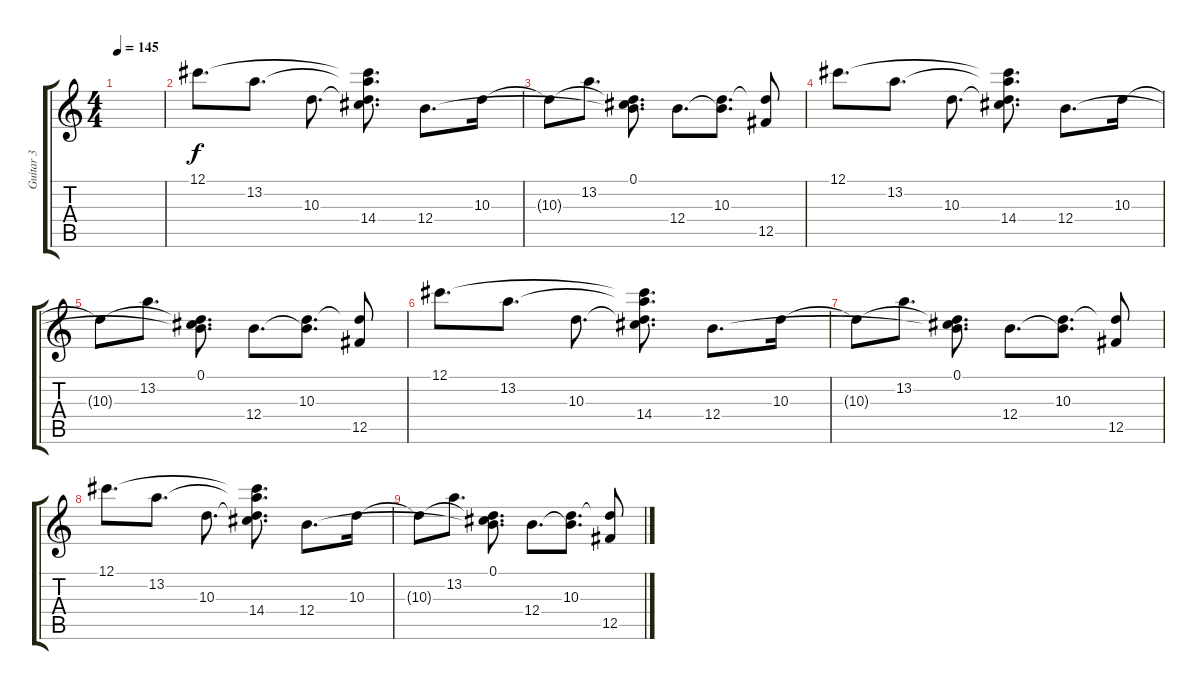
\track ("Guitar 3" "Guitar 3") {instrument overdrivenguitar}
\staff {score tabs}
\tuning (Db4 Ab3 E3 B2 Gb2 B1) {hide}
\ts (4 4)
\tempo 145
\clef g2
\ks c
|
12.1.8{d} 13.2.8{d} 10.3.8{d} (12.1{t} 13.2{t} 10.3{t} 14.4).8{d} 12.4.8{d} 10.3.16 |
10.3{t}.8 13.2.8{d} (0.1 10.3{t} 12.4{t}).8{d} 12.4.8{d} (10.3 12.4{t}).8{d} (10.3{t} 12.5).8 |
12.1.8{d} 13.2.8{d} 10.3.8{d} (12.1{t} 13.2{t} 10.3{t} 14.4).8{d} 12.4.8{d} 10.3.16 |
10.3{t}.8 13.2.8{d} (0.1 10.3{t} 12.4{t}).8{d} 12.4.8{d} (10.3 12.4{t}).8{d} (10.3{t} 12.5).8 |
12.1.8{d} 13.2.8{d} 10.3.8{d} (12.1{t} 13.2{t} 10.3{t} 14.4).8{d} 12.4.8{d} 10.3.16 |
10.3{t}.8 13.2.8{d} (0.1 10.3{t} 12.4{t}).8{d} 12.4.8{d} (10.3 12.4{t}).8{d} (10.3{t} 12.5).8 |
12.1.8{d} 13.2.8{d} 10.3.8{d} (12.1{t} 13.2{t} 10.3{t} 14.4).8{d} 12.4.8{d} 10.3.16 |
10.3{t}.8 13.2.8{d} (0.1 10.3{t} 12.4{t}).8{d} 12.4.8{d} (10.3 12.4{t}).8{d} (10.3{t} 12.5).8
